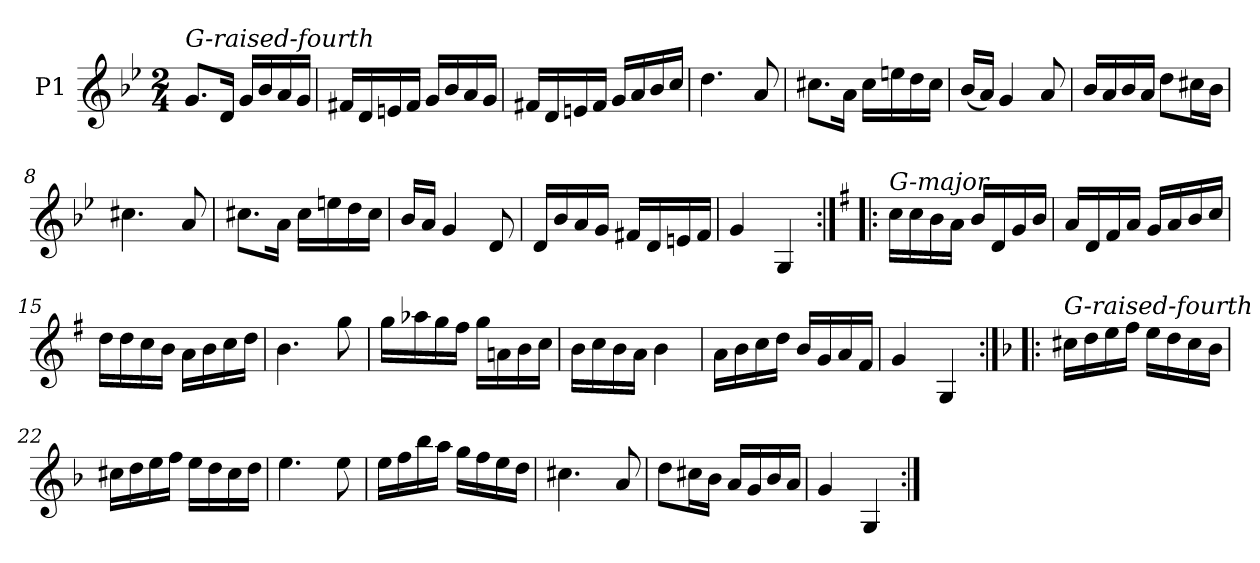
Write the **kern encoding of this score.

**kern
*part1
*staff1
*I"P1
*clefG2
*k[b-e-]
*M2/4
=1
!LO:TX:a:i:t=G-raised-fourth
8.gL
16dJk
16gLL
16b-
16a
16gJJ
=2
16f#XLL
16d
16en
16f#JJ
16gLL
16b-
16a
16gJJ
=3
16f#XLL
16d
16en
16f#JJ
16gLL
16a
16b-
16ccJJ
=4
4.dd
8a
=5
8.cc#XL
16aJk
16cc#LL
16een
16dd
16cc#JJ
=6
(16b-LL
16aJJ)
4g
8a
=7
16b-LL
16a
16b-
16aJJ
8ddL
16cc#XL
16b-JJ
=8
4.cc#X
8a
=9
8.cc#XL
16aJk
16cc#LL
16een
16dd
16cc#JJ
=10
16b-LL
16aJJ
4g
8d
=11
16dLL
16b-
16a
16gJJ
16f#XLL
16d
16en
16f#JJ
=12
4g
4G
=13:|!|:
*k[f#]
*G:
!LO:TX:a:i:t=G-major
16ccLL
16cc
16b
16aJJ
16bLL
16d
16g
16bJJ
=14
16aLL
16d
16f#
16aJJ
16gLL
16a
16b
16ccJJ
=15
16ddLL
16dd
16cc
16bJJ
16aLL
16b
16cc
16ddJJ
=16
4.b
8gg
=17
16ggLL
16aa-X
16gg
16ff#JJ
16ggLL
16an
16b
16ccJJ
=18
16bLL
16cc
16b
16aJJ
4b
=19
16aLL
16b
16cc
16ddJJ
16bLL
16g
16a
16f#JJ
=20
4g
4G
=21:|!|:
*k[b-]
!LO:TX:a:i:t=G-raised-fourth
16cc#XLL
16dd
16ee
16ffJJ
16eeLL
16dd
16cc#
16b-JJ
=22
16cc#XLL
16dd
16ee
16ffJJ
16eeLL
16dd
16cc#
16ddJJ
=23
4.ee
8ee
=24
16eeLL
16ff
16bb-
16aaJJ
16ggLL
16ff
16ee
16ddJJ
=25
4.cc#X
8a
=26
8ddL
16cc#XL
16b-JJ
16aLL
16g
16b-
16aJJ
=27
4g
4G
=:|!
*-
